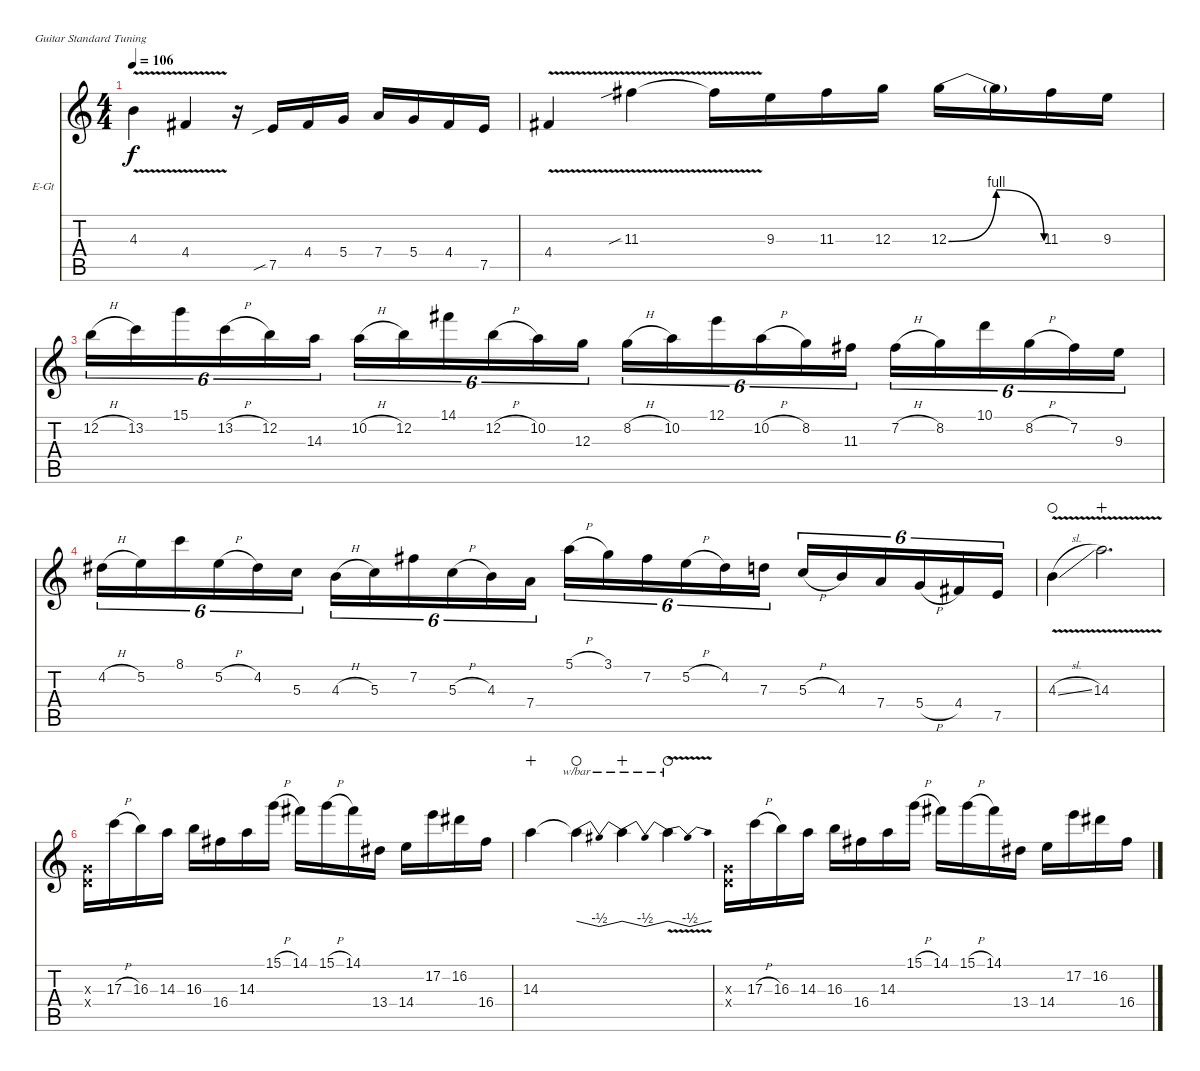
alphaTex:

\bracketExtendMode nobrackets
\firstSystemTrackNameOrientation horizontal
\otherSystemsTrackNameOrientation horizontal
\defaultBarNumberDisplay FirstOfSystem
\track ("Ulrich Roth" "E-Gt") {instrument distortionguitar}
\staff {score tabs}
\tuning (E4 B3 G3 D3 A2 E2)
\ts (4 4)
\tempo 106
\clef g2
\ks c
4.3{v}.4{dy f} 4.4{v}.4 r.16 7.5{sib}.16 4.4.16 5.4.16 7.4.16 5.4.16 4.4.16 7.5.16 |
4.4{v}.4 11.3{v sib}.4 11.3{v t}.16 9.3.16 11.3.16 12.3.16 12.3{be (bendrelease 0 0 10.2 4 20.4 4 30 0)}.16 12.3{t}.16 11.3.16 9.3.16 |
12.2{h}.16{tu (6 4)} 13.2.16{tu (6 4)} 15.1.16{tu (6 4)} 13.2{h}.16{tu (6 4)} 12.2.16{tu (6 4)} 14.3.16{tu (6 4)} 10.2{h}.16{tu (6 4)} 12.2.16{tu (6 4)} 14.1.16{tu (6 4)} 12.2{h}.16{tu (6 4)} 10.2.16{tu (6 4)} 12.3.16{tu (6 4)} 8.2{h}.16{tu (6 4)} 10.2.16{tu (6 4)} 12.1.16{tu (6 4)} 10.2{h}.16{tu (6 4)} 8.2.16{tu (6 4)} 11.3.16{tu (6 4)} 7.2{h}.16{tu (6 4)} 8.2.16{tu (6 4)} 10.1.16{tu (6 4)} 8.2{h}.16{tu (6 4)} 7.2.16{tu (6 4)} 9.3.16{tu (6 4)} |
4.2{h}.16{tu (6 4)} 5.2.16{tu (6 4)} 8.1.16{tu (6 4)} 5.2{h}.16{tu (6 4)} 4.2.16{tu (6 4)} 5.3.16{tu (6 4)} 4.3{h}.16{tu (6 4)} 5.3.16{tu (6 4)} 7.2.16{tu (6 4)} 5.3{h}.16{tu (6 4)} 4.3.16{tu (6 4)} 7.4.16{tu (6 4)} 5.1{h}.16{tu (6 4)} 3.1.16{tu (6 4)} 7.2.16{tu (6 4)} 5.2{h}.16{tu (6 4)} 4.2.16{tu (6 4)} 7.3.16{tu (6 4)} 5.3{h}.16{tu (6 4)} 4.3.16{tu (6 4)} 7.4.16{tu (6 4)} 5.4{h}.16{tu (6 4)} 4.4.16{tu (6 4)} 7.5.16{tu (6 4)} |
\scale
0.321404 4.3{v sl}.4{waho} 14.3{v}.2{d wahc} |
\scale
0.678662 (0.3{x} 0.4{x}).16 17.3{h}.16 16.3.16 14.3.16 16.3.16 16.4.16 14.3.16 15.1{h}.16 14.1.16 15.1{h}.16 14.1.16 13.4.16 14.4.16 17.2.16 16.2.16 16.4.16 |
\scale
0.487197 14.3.4{wahc} 14.3{t}.4{tbe (dip default 0 0 14.399999999999999 -2 15 -2 30 0) waho} 14.3{t}.4{tbe (dip default 0 0 15 -2 30 0) wahc} 14.3{v t}.4{tbe (dip default 0 0 14.399999999999999 -2 15 -2 30 0) waho} |
\scale
0.513485 (0.3{x} 0.4{x}).16 17.3{h}.16 16.3.16 14.3.16 16.3.16 16.4.16 14.3.16 15.1{h}.16 14.1.16 15.1{h}.16 14.1.16 13.4.16 14.4.16 17.2.16 16.2.16 16.4.16
